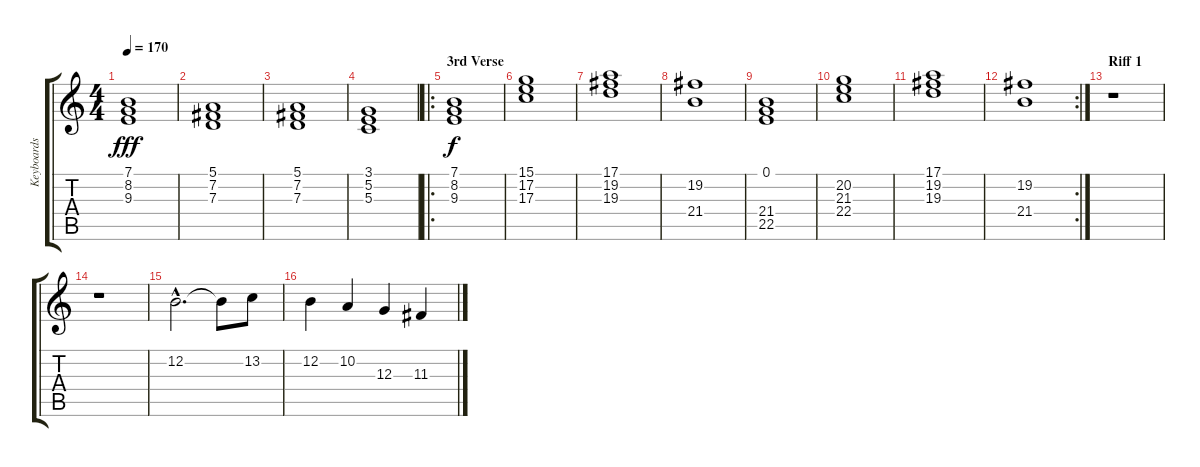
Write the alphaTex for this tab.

\track ("Keyboards (Grusom)" "Keyboards ") {instrument choiraahs}
\staff {score tabs}
\tuning (E4 B3 G3 D3 A2 E2) {hide}
\ts (4 4)
\tempo 170
\clef g2
\ks c
(7.1 8.2 9.3).1{dy fff} |
(5.1 7.2 7.3).1 |
(5.1 7.2 7.3).1 |
(3.1 5.2 5.3).1 |
\ro
\section ("" "3rd Verse")
(7.1 8.2 9.3).1{dy f} |
(15.1 17.2 17.3).1 |
(17.1 19.2 19.3).1 |
(19.2 21.4).1 |
(0.1 21.4 22.5).1 |
(20.2 21.3 22.4).1 |
(17.1 19.2 19.3).1 |
\rc 2
(19.2 21.4).1 |
\section ("" "Riff 1")
r.1 |
r.1 |
12.2{hac}.2{d} 12.2{t}.8 13.2.8 |
12.2.4 10.2.4 12.3.4 11.3.4
